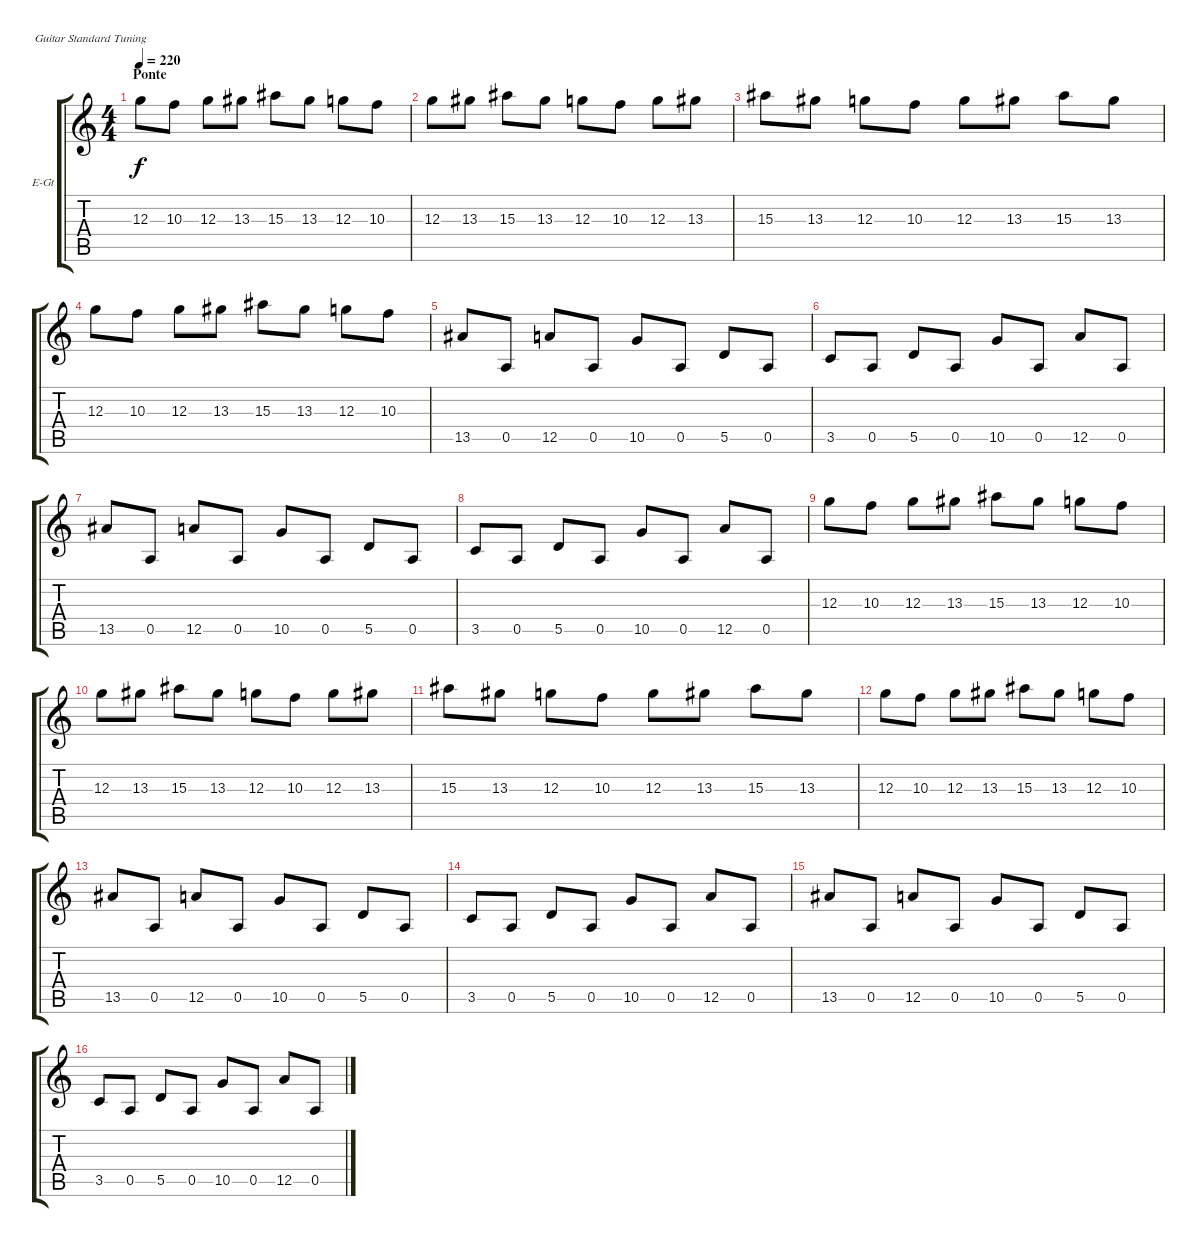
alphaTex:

\defaultSystemsLayout 4
\bracketExtendMode groupsimilarinstruments
\firstSystemTrackNameOrientation horizontal
\otherSystemsTrackNameOrientation horizontal
\track ("Electric Guitar" "E-Gt") {instrument distortionguitar}
\staff {score tabs}
\tuning (E4 B3 G3 D3 A2 E2)
\ts (4 4)
\section ("" "Ponte")
\tempo 220
\clef g2
\ks c
12.3.8{dy f} 10.3.8 12.3.8 13.3.8 15.3.8 13.3.8 12.3.8 10.3.8 |
12.3.8 13.3.8 15.3.8 13.3.8 12.3.8 10.3.8 12.3.8 13.3.8 |
15.3.8 13.3.8 12.3.8 10.3.8 12.3.8 13.3.8 15.3.8 13.3.8 |
12.3.8 10.3.8 12.3.8 13.3.8 15.3.8 13.3.8 12.3.8 10.3.8 |
13.5.8 0.5.8 12.5.8 0.5.8 10.5.8 0.5.8 5.5.8 0.5.8 |
3.5.8 0.5.8 5.5.8 0.5.8 10.5.8 0.5.8 12.5.8 0.5.8 |
13.5.8 0.5.8 12.5.8 0.5.8 10.5.8 0.5.8 5.5.8 0.5.8 |
3.5.8 0.5.8 5.5.8 0.5.8 10.5.8 0.5.8 12.5.8 0.5.8 |
12.3.8 10.3.8 12.3.8 13.3.8 15.3.8 13.3.8 12.3.8 10.3.8 |
12.3.8 13.3.8 15.3.8 13.3.8 12.3.8 10.3.8 12.3.8 13.3.8 |
15.3.8 13.3.8 12.3.8 10.3.8 12.3.8 13.3.8 15.3.8 13.3.8 |
12.3.8 10.3.8 12.3.8 13.3.8 15.3.8 13.3.8 12.3.8 10.3.8 |
13.5.8 0.5.8 12.5.8 0.5.8 10.5.8 0.5.8 5.5.8 0.5.8 |
3.5.8 0.5.8 5.5.8 0.5.8 10.5.8 0.5.8 12.5.8 0.5.8 |
13.5.8 0.5.8 12.5.8 0.5.8 10.5.8 0.5.8 5.5.8 0.5.8 |
3.5.8 0.5.8 5.5.8 0.5.8 10.5.8 0.5.8 12.5.8 0.5.8
